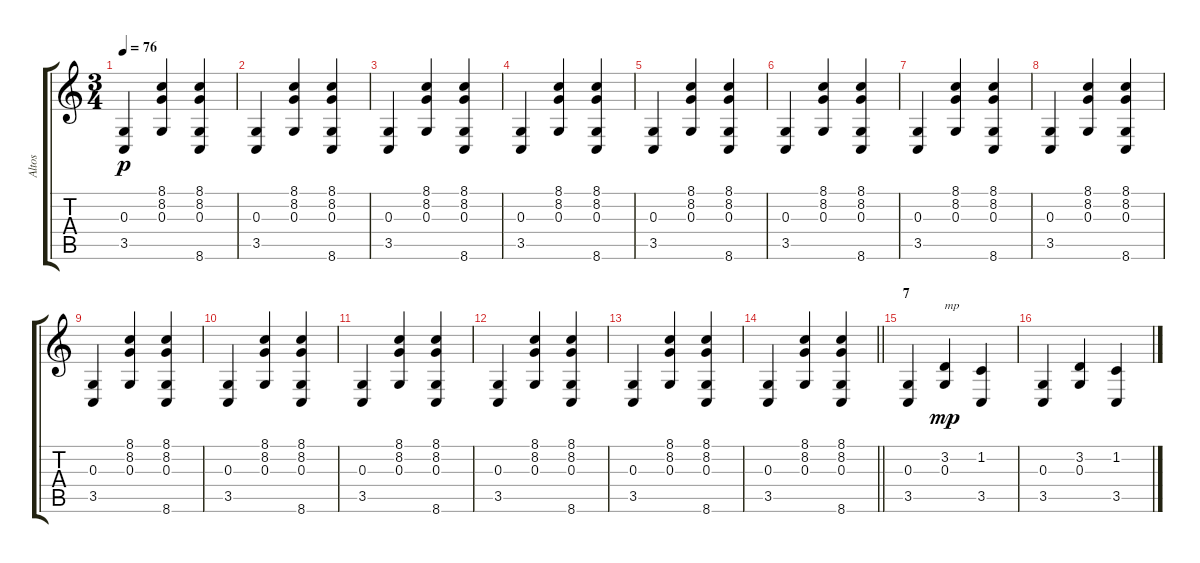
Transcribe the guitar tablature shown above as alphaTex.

\track ("Altos" "Altos") {instrument pizzicatostrings}
\staff {score tabs}
\tuning (E4 B3 G3 D3 A2 E2) {hide}
\ts (3 4)
\tempo 76
\clef g2
\ks c
(0.3 3.5).4{dy p} (8.1 8.2 0.3).4 (8.1 8.2 0.3 8.6).4 |
(0.3 3.5).4 (8.1 8.2 0.3).4 (8.1 8.2 0.3 8.6).4 |
(0.3 3.5).4 (8.1 8.2 0.3).4 (8.1 8.2 0.3 8.6).4 |
(0.3 3.5).4 (8.1 8.2 0.3).4 (8.1 8.2 0.3 8.6).4 |
(0.3 3.5).4 (8.1 8.2 0.3).4 (8.1 8.2 0.3 8.6).4 |
(0.3 3.5).4 (8.1 8.2 0.3).4 (8.1 8.2 0.3 8.6).4 |
(0.3 3.5).4 (8.1 8.2 0.3).4 (8.1 8.2 0.3 8.6).4 |
(0.3 3.5).4 (8.1 8.2 0.3).4 (8.1 8.2 0.3 8.6).4 |
(0.3 3.5).4 (8.1 8.2 0.3).4 (8.1 8.2 0.3 8.6).4 |
(0.3 3.5).4 (8.1 8.2 0.3).4 (8.1 8.2 0.3 8.6).4 |
(0.3 3.5).4 (8.1 8.2 0.3).4 (8.1 8.2 0.3 8.6).4 |
(0.3 3.5).4 (8.1 8.2 0.3).4 (8.1 8.2 0.3 8.6).4 |
(0.3 3.5).4 (8.1 8.2 0.3).4 (8.1 8.2 0.3 8.6).4 |
\barLineRight lightlight
(0.3 3.5).4 (8.1 8.2 0.3).4 (8.1 8.2 0.3 8.6).4 |
\section ("" "7")
(0.3 3.5).4 (3.2 0.3).4{txt "mp" dy mp} (1.2 3.5).4 |
(0.3 3.5).4 (3.2 0.3).4 (1.2 3.5).4
